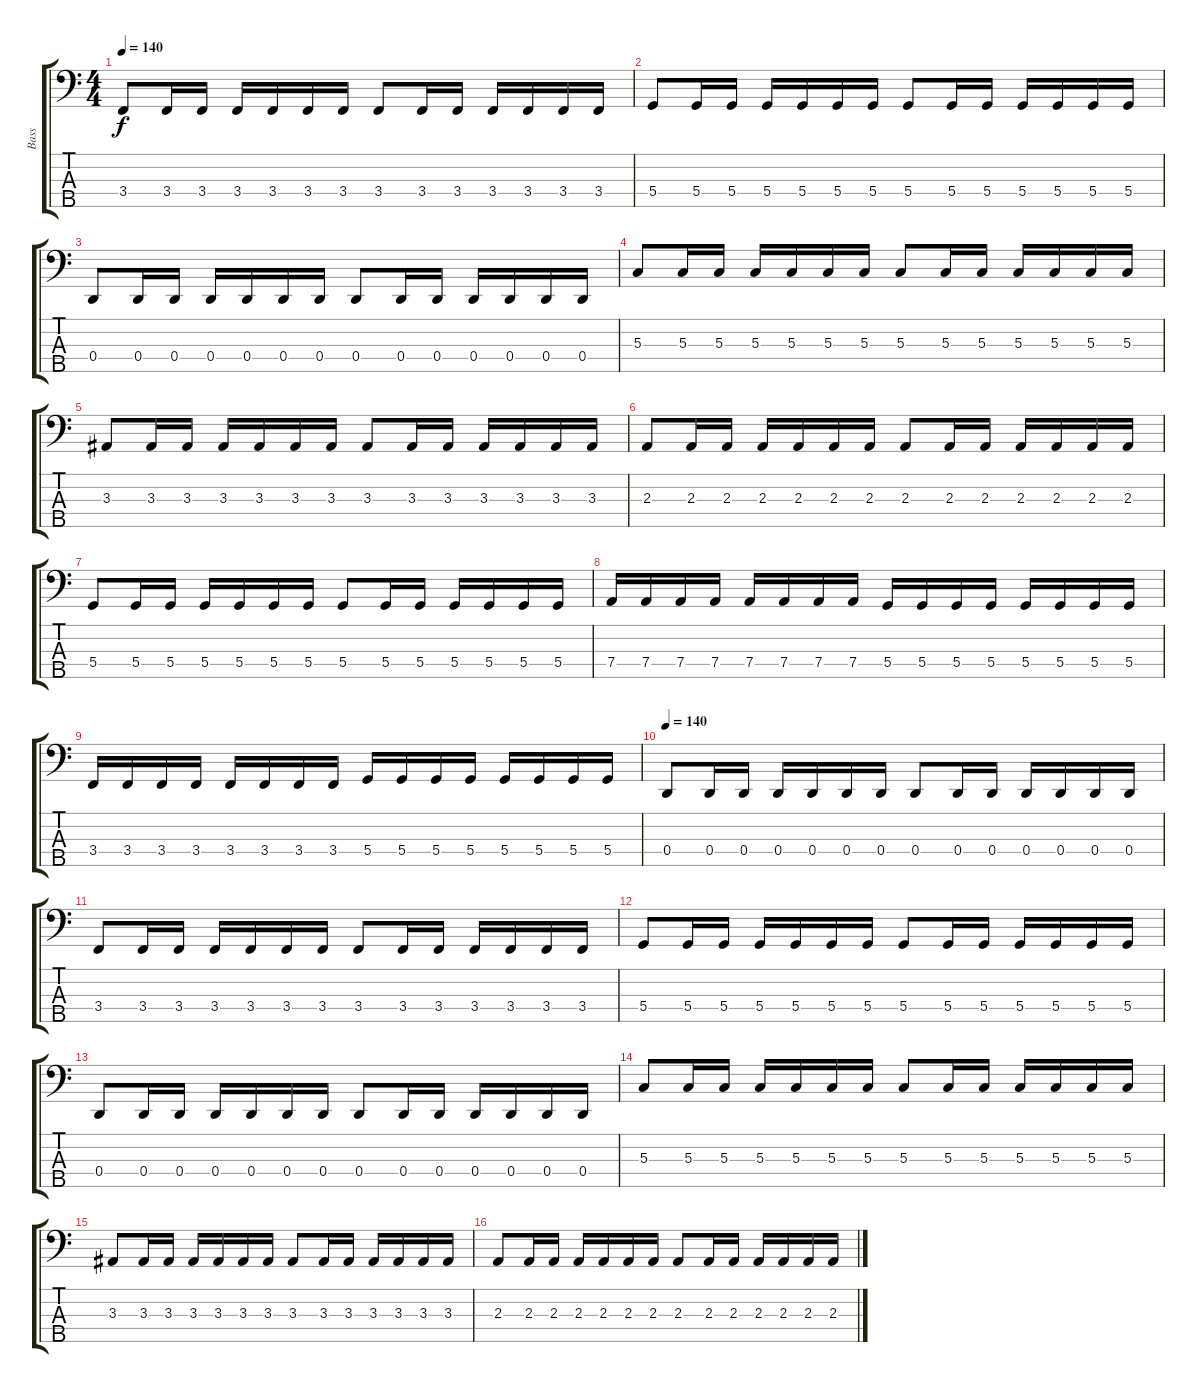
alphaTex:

\track ("Bass" "Bass") {instrument electricbassfinger}
\staff {score tabs}
\tuning (F2 C2 G1 D1 A0) {hide}
\ts (4 4)
\tempo 140
\clef f4
\ks c
3.4.8{dy f} 3.4.16 3.4.16 3.4.16 3.4.16 3.4.16 3.4.16 3.4.8 3.4.16 3.4.16 3.4.16 3.4.16 3.4.16 3.4.16 |
5.4.8 5.4.16 5.4.16 5.4.16 5.4.16 5.4.16 5.4.16 5.4.8 5.4.16 5.4.16 5.4.16 5.4.16 5.4.16 5.4.16 |
0.4.8 0.4.16 0.4.16 0.4.16 0.4.16 0.4.16 0.4.16 0.4.8 0.4.16 0.4.16 0.4.16 0.4.16 0.4.16 0.4.16 |
5.3.8 5.3.16 5.3.16 5.3.16 5.3.16 5.3.16 5.3.16 5.3.8 5.3.16 5.3.16 5.3.16 5.3.16 5.3.16 5.3.16 |
3.3.8 3.3.16 3.3.16 3.3.16 3.3.16 3.3.16 3.3.16 3.3.8 3.3.16 3.3.16 3.3.16 3.3.16 3.3.16 3.3.16 |
2.3.8 2.3.16 2.3.16 2.3.16 2.3.16 2.3.16 2.3.16 2.3.8 2.3.16 2.3.16 2.3.16 2.3.16 2.3.16 2.3.16 |
5.4.8 5.4.16 5.4.16 5.4.16 5.4.16 5.4.16 5.4.16 5.4.8 5.4.16 5.4.16 5.4.16 5.4.16 5.4.16 5.4.16 |
7.4.16 7.4.16 7.4.16 7.4.16 7.4.16 7.4.16 7.4.16 7.4.16 5.4.16 5.4.16 5.4.16 5.4.16 5.4.16 5.4.16 5.4.16 5.4.16 |
3.4.16 3.4.16 3.4.16 3.4.16 3.4.16 3.4.16 3.4.16 3.4.16 5.4.16 5.4.16 5.4.16 5.4.16 5.4.16 5.4.16 5.4.16 5.4.16 |
\tempo 140
0.4.8 0.4.16 0.4.16 0.4.16 0.4.16 0.4.16 0.4.16 0.4.8 0.4.16 0.4.16 0.4.16 0.4.16 0.4.16 0.4.16 |
3.4.8 3.4.16 3.4.16 3.4.16 3.4.16 3.4.16 3.4.16 3.4.8 3.4.16 3.4.16 3.4.16 3.4.16 3.4.16 3.4.16 |
5.4.8 5.4.16 5.4.16 5.4.16 5.4.16 5.4.16 5.4.16 5.4.8 5.4.16 5.4.16 5.4.16 5.4.16 5.4.16 5.4.16 |
0.4.8 0.4.16 0.4.16 0.4.16 0.4.16 0.4.16 0.4.16 0.4.8 0.4.16 0.4.16 0.4.16 0.4.16 0.4.16 0.4.16 |
5.3.8 5.3.16 5.3.16 5.3.16 5.3.16 5.3.16 5.3.16 5.3.8 5.3.16 5.3.16 5.3.16 5.3.16 5.3.16 5.3.16 |
3.3.8 3.3.16 3.3.16 3.3.16 3.3.16 3.3.16 3.3.16 3.3.8 3.3.16 3.3.16 3.3.16 3.3.16 3.3.16 3.3.16 |
2.3.8 2.3.16 2.3.16 2.3.16 2.3.16 2.3.16 2.3.16 2.3.8 2.3.16 2.3.16 2.3.16 2.3.16 2.3.16 2.3.16
